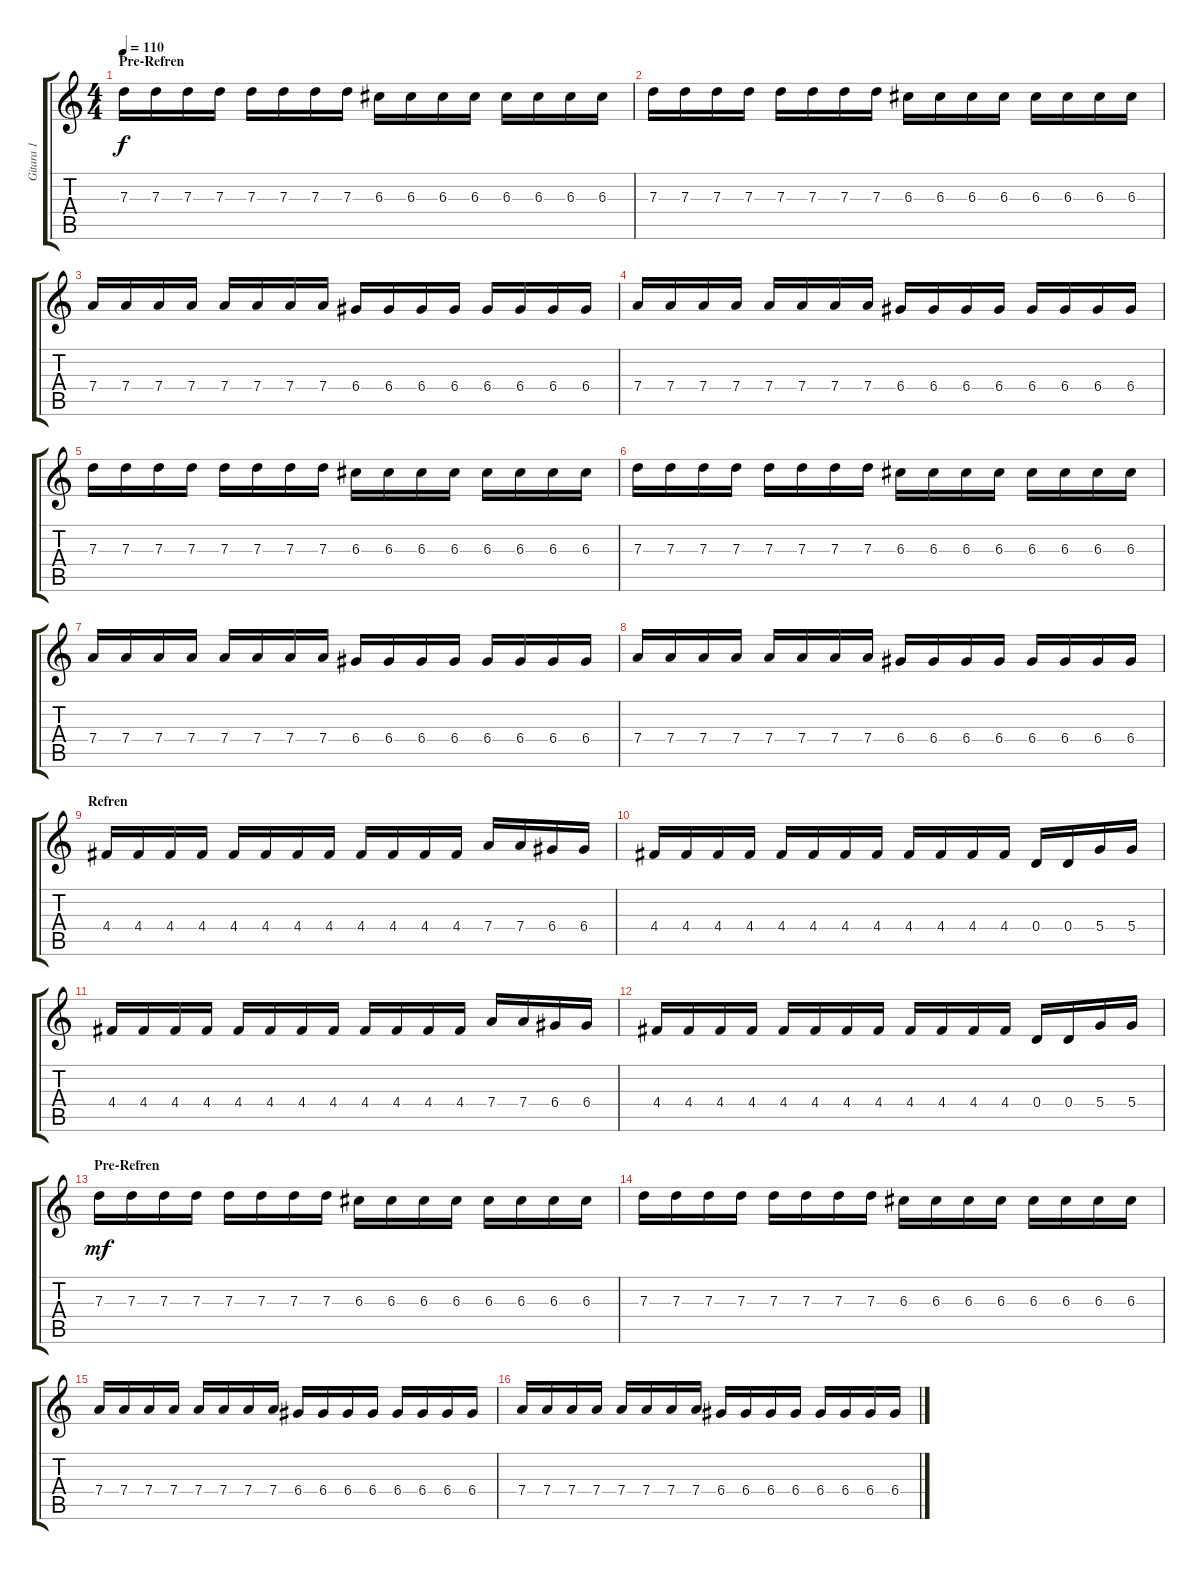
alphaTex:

\track ("Gitara 1" "Gitara 1") {instrument overdrivenguitar}
\staff {score tabs}
\tuning (E4 B3 G3 D3 A2 E2) {hide}
\ts (4 4)
\section ("" "Pre-Refren")
\tempo 110
\clef g2
\ks c
7.3.16{dy f} 7.3.16 7.3.16 7.3.16 7.3.16 7.3.16 7.3.16 7.3.16 6.3.16 6.3.16 6.3.16 6.3.16 6.3.16 6.3.16 6.3.16 6.3.16 |
7.3.16 7.3.16 7.3.16 7.3.16 7.3.16 7.3.16 7.3.16 7.3.16 6.3.16 6.3.16 6.3.16 6.3.16 6.3.16 6.3.16 6.3.16 6.3.16 |
7.4.16 7.4.16 7.4.16 7.4.16 7.4.16 7.4.16 7.4.16 7.4.16 6.4.16 6.4.16 6.4.16 6.4.16 6.4.16 6.4.16 6.4.16 6.4.16 |
7.4.16 7.4.16 7.4.16 7.4.16 7.4.16 7.4.16 7.4.16 7.4.16 6.4.16 6.4.16 6.4.16 6.4.16 6.4.16 6.4.16 6.4.16 6.4.16 |
7.3.16 7.3.16 7.3.16 7.3.16 7.3.16 7.3.16 7.3.16 7.3.16 6.3.16 6.3.16 6.3.16 6.3.16 6.3.16 6.3.16 6.3.16 6.3.16 |
7.3.16 7.3.16 7.3.16 7.3.16 7.3.16 7.3.16 7.3.16 7.3.16 6.3.16 6.3.16 6.3.16 6.3.16 6.3.16 6.3.16 6.3.16 6.3.16 |
7.4.16 7.4.16 7.4.16 7.4.16 7.4.16 7.4.16 7.4.16 7.4.16 6.4.16 6.4.16 6.4.16 6.4.16 6.4.16 6.4.16 6.4.16 6.4.16 |
7.4.16 7.4.16 7.4.16 7.4.16 7.4.16 7.4.16 7.4.16 7.4.16 6.4.16 6.4.16 6.4.16 6.4.16 6.4.16 6.4.16 6.4.16 6.4.16 |
\section ("" "Refren")
4.4.16 4.4.16 4.4.16 4.4.16 4.4.16 4.4.16 4.4.16 4.4.16 4.4.16 4.4.16 4.4.16 4.4.16 7.4.16 7.4.16 6.4.16 6.4.16 |
4.4.16 4.4.16 4.4.16 4.4.16 4.4.16 4.4.16 4.4.16 4.4.16 4.4.16 4.4.16 4.4.16 4.4.16 0.4.16 0.4.16 5.4.16 5.4.16 |
4.4.16 4.4.16 4.4.16 4.4.16 4.4.16 4.4.16 4.4.16 4.4.16 4.4.16 4.4.16 4.4.16 4.4.16 7.4.16 7.4.16 6.4.16 6.4.16 |
4.4.16 4.4.16 4.4.16 4.4.16 4.4.16 4.4.16 4.4.16 4.4.16 4.4.16 4.4.16 4.4.16 4.4.16 0.4.16 0.4.16 5.4.16 5.4.16 |
\section ("" "Pre-Refren")
7.3.16{dy mf} 7.3.16 7.3.16 7.3.16 7.3.16 7.3.16 7.3.16 7.3.16 6.3.16 6.3.16 6.3.16 6.3.16 6.3.16 6.3.16 6.3.16 6.3.16 |
7.3.16 7.3.16 7.3.16 7.3.16 7.3.16 7.3.16 7.3.16 7.3.16 6.3.16 6.3.16 6.3.16 6.3.16 6.3.16 6.3.16 6.3.16 6.3.16 |
7.4.16 7.4.16 7.4.16 7.4.16 7.4.16 7.4.16 7.4.16 7.4.16 6.4.16 6.4.16 6.4.16 6.4.16 6.4.16 6.4.16 6.4.16 6.4.16 |
7.4.16 7.4.16 7.4.16 7.4.16 7.4.16 7.4.16 7.4.16 7.4.16 6.4.16 6.4.16 6.4.16 6.4.16 6.4.16 6.4.16 6.4.16 6.4.16
